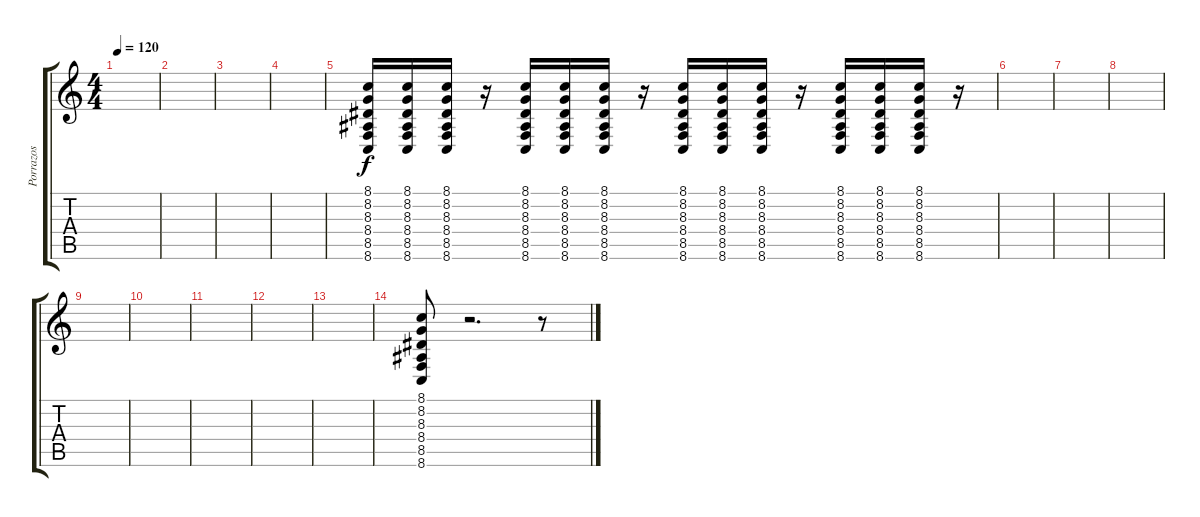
\track ("Porrazos" "Porrazos") {instrument synthdrum}
\staff {score tabs}
\tuning (E4 B3 G3 D3 A2 E2) {hide}
\ts (4 4)
\tempo 120
\clef g2
\ks c
|
|
|
|
(8.1 8.2 8.3 8.4 8.5 8.6).16{volume 10} (8.1 8.2 8.3 8.4 8.5 8.6).16 (8.1 8.2 8.3 8.4 8.5 8.6).16 r.16 (8.1 8.2 8.3 8.4 8.5 8.6).16 (8.1 8.2 8.3 8.4 8.5 8.6).16 (8.1 8.2 8.3 8.4 8.5 8.6).16 r.16 (8.1 8.2 8.3 8.4 8.5 8.6).16 (8.1 8.2 8.3 8.4 8.5 8.6).16 (8.1 8.2 8.3 8.4 8.5 8.6).16 r.16 (8.1 8.2 8.3 8.4 8.5 8.6).16 (8.1 8.2 8.3 8.4 8.5 8.6).16 (8.1 8.2 8.3 8.4 8.5 8.6).16 r.16 |
|
|
|
|
|
|
|
|
(8.1 8.2 8.3 8.4 8.5 8.6).8 r.2{d} r.8
